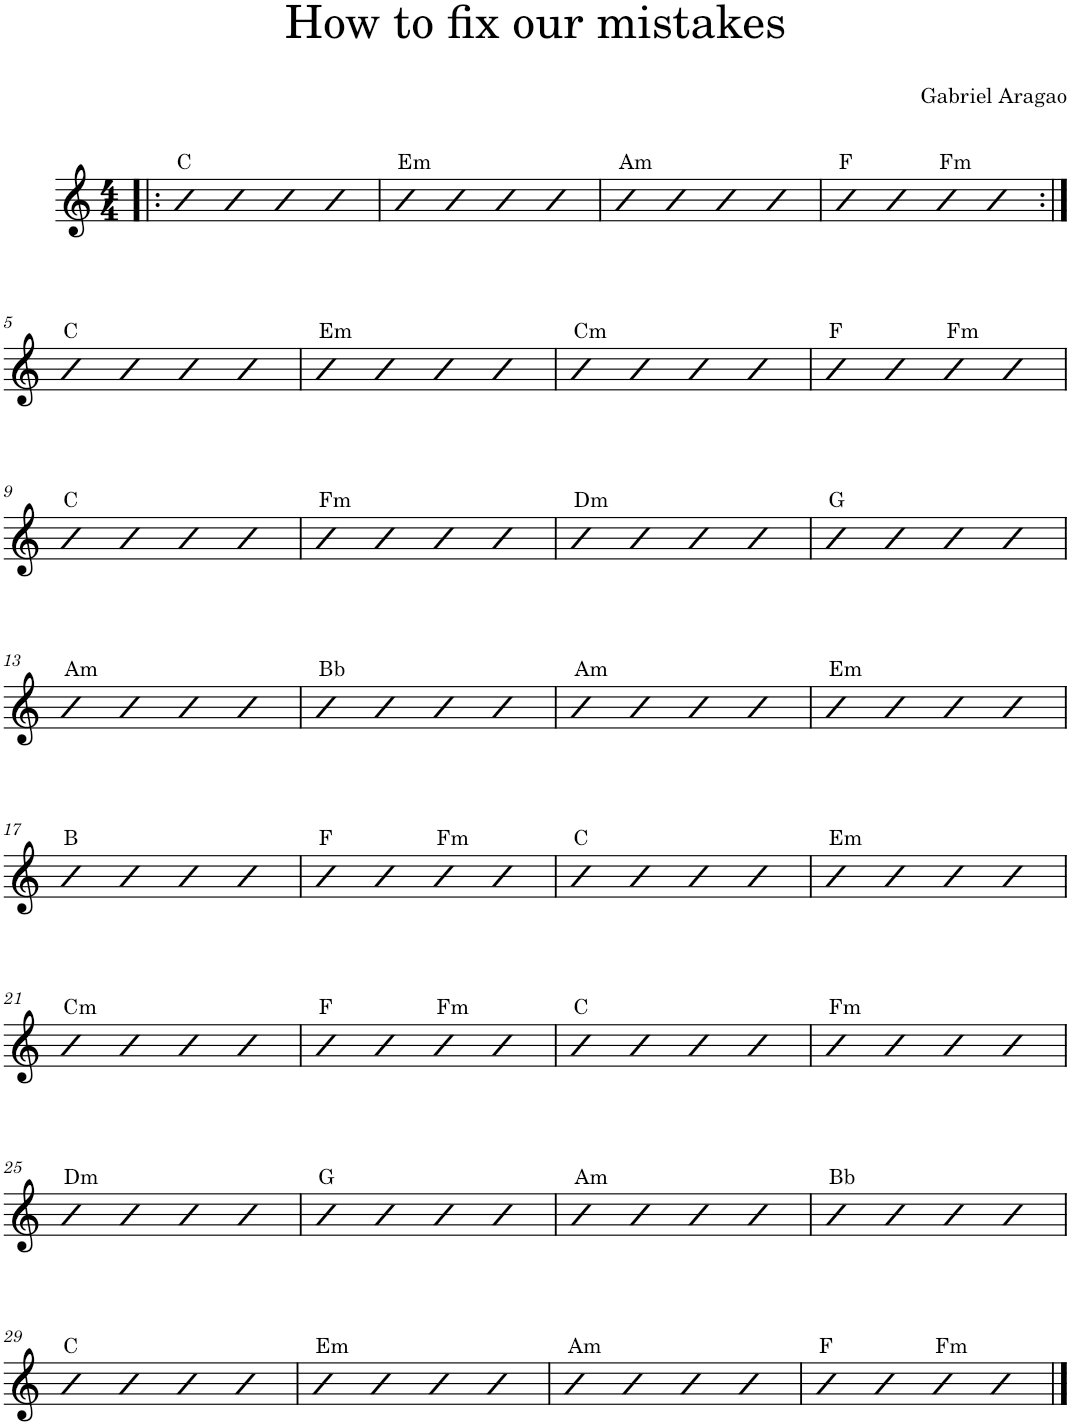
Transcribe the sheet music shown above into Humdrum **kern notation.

**kern
*part1
*staff1
*I"Piano
*I'Pno.
*clefG2
*k[]
*M4/4
=1!|:
!LO:TX:a:t=C
4b
4b
4b
4b
=2
!LO:TX:a:t=Em
4b
4b
4b
4b
=3
!LO:TX:a:t=Am
4b
4b
4b
4b
=4
!LO:TX:a:t=F
4b
4b
!LO:TX:a:t=Fm
4b
4b
!!LO:LB:g=z
=5:|!
!LO:TX:a:t=C
4b
4b
4b
4b
=6
!LO:TX:a:t=Em
4b
4b
4b
4b
=7
!LO:TX:a:t=Cm
4b
4b
4b
4b
=8
!LO:TX:a:t=F
4b
4b
!LO:TX:a:t=Fm
4b
4b
!!LO:LB:g=z
=9
!LO:TX:a:t=C
4b
4b
4b
4b
=10
!LO:TX:a:t=Fm
4b
4b
4b
4b
=11
!LO:TX:a:t=Dm
4b
4b
4b
4b
=12
!LO:TX:a:t=G
4b
4b
4b
4b
!!LO:LB:g=z
=13
!LO:TX:a:t=Am
4b
4b
4b
4b
=14
!LO:TX:a:t=Bb
4b
4b
4b
4b
=15
!LO:TX:a:t=Am
4b
4b
4b
4b
=16
!LO:TX:a:t=Em
4b
4b
4b
4b
!!LO:LB:g=z
=17
!LO:TX:a:t=B
4b
4b
4b
4b
=18
!LO:TX:a:t=F
4b
4b
!LO:TX:a:t=Fm
4b
4b
=19
!LO:TX:a:t=C
4b
4b
4b
4b
=20
!LO:TX:a:t=Em
4b
4b
4b
4b
!!LO:LB:g=z
=21
!LO:TX:a:t=Cm
4b
4b
4b
4b
=22
!LO:TX:a:t=F
4b
4b
!LO:TX:a:t=Fm
4b
4b
=23
!LO:TX:a:t=C
4b
4b
4b
4b
=24
!LO:TX:a:t=Fm
4b
4b
4b
4b
!!LO:LB:g=z
=25
!LO:TX:a:t=Dm
4b
4b
4b
4b
=26
!LO:TX:a:t=G
4b
4b
4b
4b
=27
!LO:TX:a:t=Am
4b
4b
4b
4b
=28
!LO:TX:a:t=Bb
4b
4b
4b
4b
!!LO:LB:g=z
=29
!LO:TX:a:t=C
4b
4b
4b
4b
=30
!LO:TX:a:t=Em
4b
4b
4b
4b
=31
!LO:TX:a:t=Am
4b
4b
4b
4b
=32
!LO:TX:a:t=F
4b
4b
!LO:TX:a:t=Fm
4b
4b
==
*-
